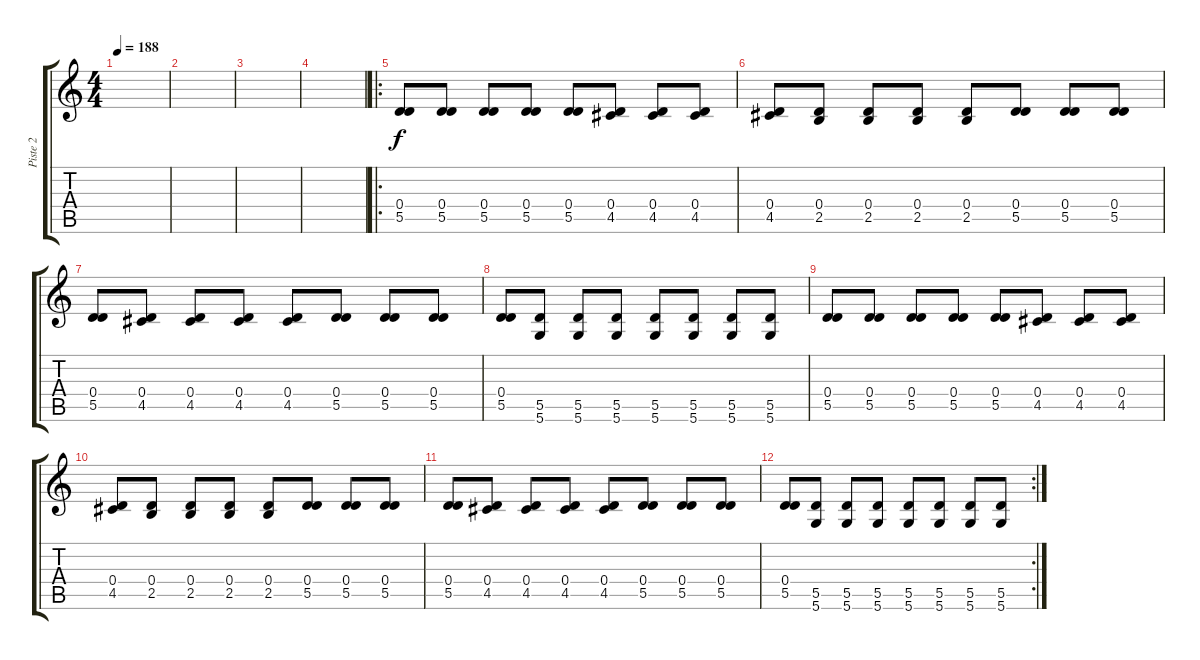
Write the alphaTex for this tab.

\track ("Piste 2" "Piste 2") {instrument overdrivenguitar}
\staff {score tabs}
\tuning (E4 B3 G3 D3 A2 D2) {hide}
\ts (4 4)
\tempo 188
\clef g2
\ks c
|
|
|
|
\ro
(0.4 5.5).8 (0.4 5.5).8 (0.4 5.5).8 (0.4 5.5).8 (0.4 5.5).8 (0.4 4.5).8 (0.4 4.5).8 (0.4 4.5).8 |
(0.4 4.5).8 (0.4 2.5).8 (0.4 2.5).8 (0.4 2.5).8 (0.4 2.5).8 (0.4 5.5).8 (0.4 5.5).8 (0.4 5.5).8 |
(0.4 5.5).8 (0.4 4.5).8 (0.4 4.5).8 (0.4 4.5).8 (0.4 4.5).8 (0.4 5.5).8 (0.4 5.5).8 (0.4 5.5).8 |
(0.4 5.5).8 (5.5 5.6).8 (5.5 5.6).8 (5.5 5.6).8 (5.5 5.6).8 (5.5 5.6).8 (5.5 5.6).8 (5.5 5.6).8 |
(0.4 5.5).8 (0.4 5.5).8 (0.4 5.5).8 (0.4 5.5).8 (0.4 5.5).8 (0.4 4.5).8 (0.4 4.5).8 (0.4 4.5).8 |
(0.4 4.5).8 (0.4 2.5).8 (0.4 2.5).8 (0.4 2.5).8 (0.4 2.5).8 (0.4 5.5).8 (0.4 5.5).8 (0.4 5.5).8 |
(0.4 5.5).8 (0.4 4.5).8 (0.4 4.5).8 (0.4 4.5).8 (0.4 4.5).8 (0.4 5.5).8 (0.4 5.5).8 (0.4 5.5).8 |
\rc 2
(0.4 5.5).8 (5.5 5.6).8 (5.5 5.6).8 (5.5 5.6).8 (5.5 5.6).8 (5.5 5.6).8 (5.5 5.6).8 (5.5 5.6).8
